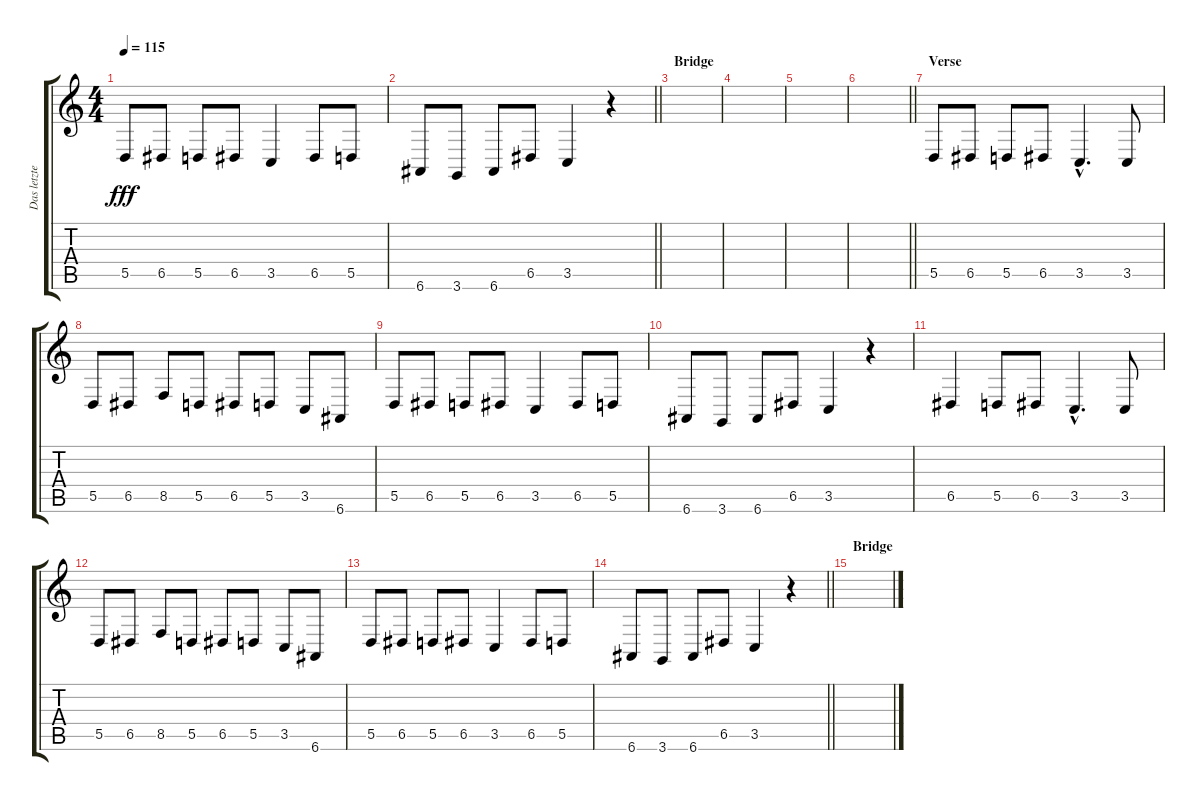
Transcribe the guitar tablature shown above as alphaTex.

\track ("Das letzte Einhorn" "Das letzte") {instrument choiraahs}
\staff {score tabs}
\tuning (E4 B3 G3 D3 A2 E2) {hide}
\ts (4 4)
\tempo 115
\clef g2
\ks c
5.5.8{dy fff} 6.5.8 5.5.8 6.5.8 3.5.4 6.5.8 5.5.8 |
\barLineRight lightlight
6.6.8 3.6.8 6.6.8 6.5.8 3.5.4 r.4 |
\section ("" "Bridge")
|
|
|
\barLineRight lightlight
|
\section ("" "Verse")
5.5.8 6.5.8 5.5.8 6.5.8 3.5{hac}.4{d} 3.5.8 |
5.5.8 6.5.8 8.5.8 5.5.8 6.5.8 5.5.8 3.5.8 6.6.8 |
5.5.8 6.5.8 5.5.8 6.5.8 3.5.4 6.5.8 5.5.8 |
6.6.8 3.6.8 6.6.8 6.5.8 3.5.4 r.4 |
6.5.4 5.5.8 6.5.8 3.5{hac}.4{d} 3.5.8 |
5.5.8 6.5.8 8.5.8 5.5.8 6.5.8 5.5.8 3.5.8 6.6.8 |
5.5.8 6.5.8 5.5.8 6.5.8 3.5.4 6.5.8 5.5.8 |
\barLineRight lightlight
6.6.8 3.6.8 6.6.8 6.5.8 3.5.4 r.4 |
\section ("" "Bridge")
